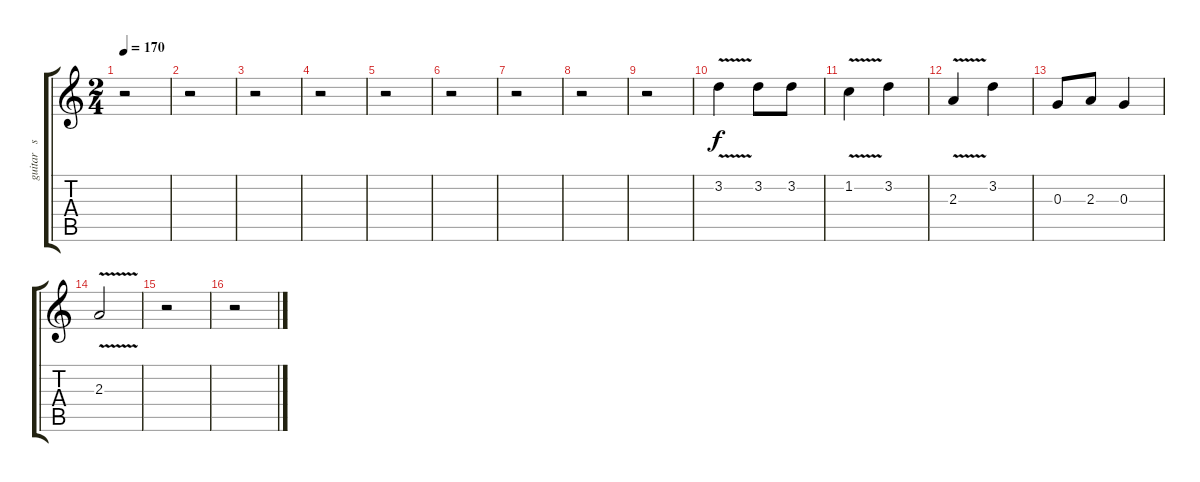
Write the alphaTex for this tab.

\track ("guitar   solo    one" "guitar   s") {instrument overdrivenguitar}
\staff {score tabs}
\tuning (E4 B3 G3 D3 A2 E2) {hide}
\ts (2 4)
\tempo 170
\clef g2
\ks c
r.2{dy f} |
r.2 |
r.2 |
r.2 |
r.2 |
r.2 |
r.2 |
r.2 |
r.2 |
3.2{v}.4 3.2.8 3.2.8 |
1.2{v}.4 3.2.4 |
2.3{v}.4 3.2.4 |
0.3.8 2.3.8 0.3.4 |
2.3{v}.2 |
r.2 |
r.2
